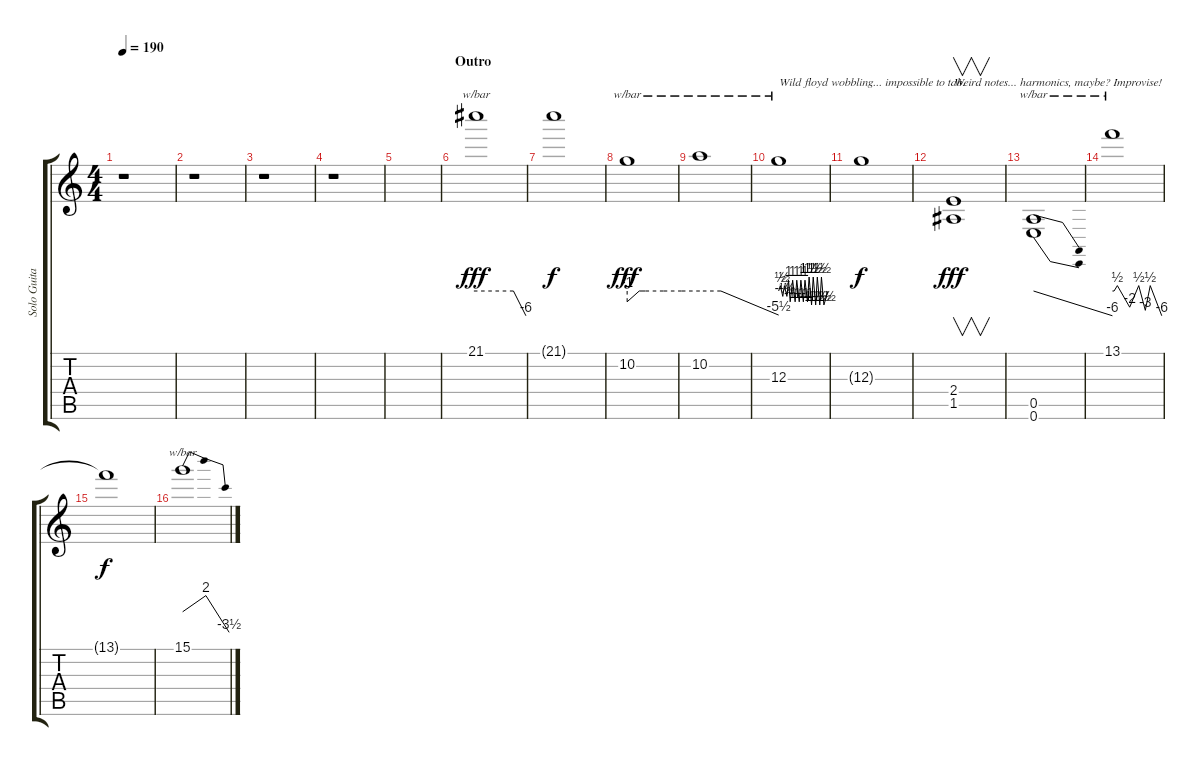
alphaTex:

\track ("Solo Guitar" "Solo Guita") {instrument distortionguitar}
\staff {score tabs}
\tuning (E4 B3 G3 D3 A2 E2) {hide}
\ts (4 4)
\tempo 190
\clef g2
\ks c
r.1{dy ff} |
r.1 |
r.1 |
r.1 |
|
\section ("" "Outro")
21.1.1{tbe (custom default 0 0 45 0 60 -24) dy fff} |
21.1{t}.1{dy f} |
10.2.1{tbe (custom default 0 -4 10 0 15 0 30 0 45 0 60 0) dy fff} |
10.2.1{tbe (custom default 0 0 16 0 60 -22)} |
12.3.1{tbe (custom default 0 0 2 2 5 -2 7 2 10 -2 12 4 14 -4 17 4 20 -4 22 4 25 -4 27 4 30 -4 32 4 35 -4 37 6 40 -6 42 6 45 -6 47 6 50 -6 52 6 55 -6 60 0) txt "Wild floyd wobbling... impossible to tab."} |
12.3{t}.1{dy f} |
(2.4 1.5).1{v txt "Weird notes... harmonics, maybe? Improvise!" dy fff instrument guitarharmonics} |
(0.5 0.6).1{tbe (dive default 0 0 60 -24) instrument distortionguitar} |
13.1.1{tbe (custom default 0 0 2 0 6 2 21 -8 32 2 40 -12 46 2 60 -24)} |
13.1{t}.1{dy f} |
15.1.1{tbe (dip default 0 0 10 8 60 -14)}
